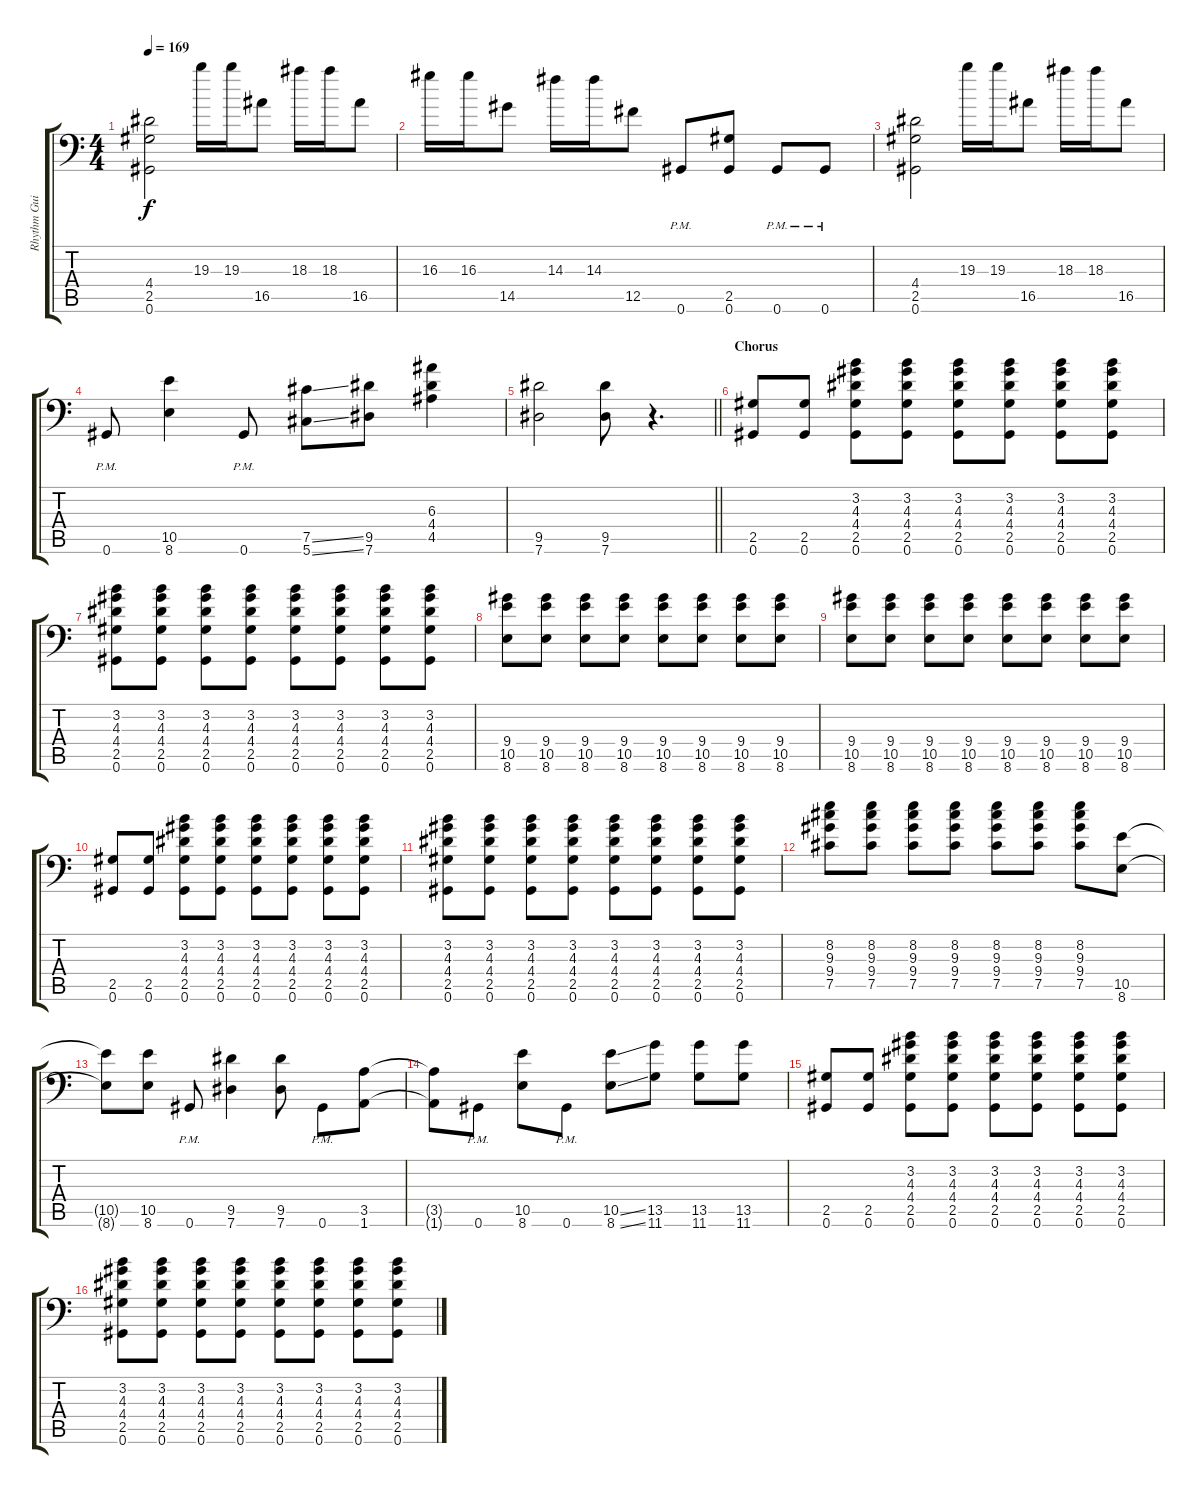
\track ("Rhythm Guitar 2" "Rhythm Gui") {instrument distortionguitar}
\staff {score tabs}
\tuning (Db4 Ab3 E3 B2 Gb2 Ab1) {hide}
\ts (4 4)
\tempo 169
\clef f4
\ks c
(4.4 2.5 0.6).2{dy f} 19.3.16 19.3.16 16.5.8 18.3.16 18.3.16 16.5.8 |
16.3.16 16.3.16 14.5.8 14.3.16 14.3.16 12.5.8 0.6{pm}.8 (2.5 0.6).8 0.6{pm}.8 0.6{pm}.8 |
(4.4 2.5 0.6).2 19.3.16 19.3.16 16.5.8 18.3.16 18.3.16 16.5.8 |
0.6{pm}.8 (10.5 8.6).4 0.6{pm}.8 (7.5{ss} 5.6{ss}).8 (9.5 7.6).8 (6.3 4.4 4.5).4 |
\barLineRight lightlight
(9.5 7.6).2 (9.5 7.6).8 r.4{d} |
\section ("" "Chorus")
(2.5 0.6).8 (2.5 0.6).8 (3.2 4.3 4.4 2.5 0.6).8 (3.2 4.3 4.4 2.5 0.6).8 (3.2 4.3 4.4 2.5 0.6).8 (3.2 4.3 4.4 2.5 0.6).8 (3.2 4.3 4.4 2.5 0.6).8 (3.2 4.3 4.4 2.5 0.6).8 |
(3.2 4.3 4.4 2.5 0.6).8 (3.2 4.3 4.4 2.5 0.6).8 (3.2 4.3 4.4 2.5 0.6).8 (3.2 4.3 4.4 2.5 0.6).8 (3.2 4.3 4.4 2.5 0.6).8 (3.2 4.3 4.4 2.5 0.6).8 (3.2 4.3 4.4 2.5 0.6).8 (3.2 4.3 4.4 2.5 0.6).8 |
(9.4 10.5 8.6).8 (9.4 10.5 8.6).8 (9.4 10.5 8.6).8 (9.4 10.5 8.6).8 (9.4 10.5 8.6).8 (9.4 10.5 8.6).8 (9.4 10.5 8.6).8 (9.4 10.5 8.6).8 |
(9.4 10.5 8.6).8 (9.4 10.5 8.6).8 (9.4 10.5 8.6).8 (9.4 10.5 8.6).8 (9.4 10.5 8.6).8 (9.4 10.5 8.6).8 (9.4 10.5 8.6).8 (9.4 10.5 8.6).8 |
(2.5 0.6).8 (2.5 0.6).8 (3.2 4.3 4.4 2.5 0.6).8 (3.2 4.3 4.4 2.5 0.6).8 (3.2 4.3 4.4 2.5 0.6).8 (3.2 4.3 4.4 2.5 0.6).8 (3.2 4.3 4.4 2.5 0.6).8 (3.2 4.3 4.4 2.5 0.6).8 |
(3.2 4.3 4.4 2.5 0.6).8 (3.2 4.3 4.4 2.5 0.6).8 (3.2 4.3 4.4 2.5 0.6).8 (3.2 4.3 4.4 2.5 0.6).8 (3.2 4.3 4.4 2.5 0.6).8 (3.2 4.3 4.4 2.5 0.6).8 (3.2 4.3 4.4 2.5 0.6).8 (3.2 4.3 4.4 2.5 0.6).8 |
(8.2 9.3 9.4 7.5).8 (8.2 9.3 9.4 7.5).8 (8.2 9.3 9.4 7.5).8 (8.2 9.3 9.4 7.5).8 (8.2 9.3 9.4 7.5).8 (8.2 9.3 9.4 7.5).8 (8.2 9.3 9.4 7.5).8 (10.5 8.6).8 |
(10.5{t} 8.6{t}).8 (10.5 8.6).8 0.6{pm}.8 (9.5 7.6).4 (9.5 7.6).8 0.6{pm}.8 (3.5 1.6).8 |
(3.5{t} 1.6{t}).8 0.6{pm}.8 (10.5 8.6).8 0.6{pm}.8 (10.5{ss} 8.6{ss}).8 (13.5 11.6).8 (13.5 11.6).8 (13.5 11.6).8 |
(2.5 0.6).8 (2.5 0.6).8 (3.2 4.3 4.4 2.5 0.6).8 (3.2 4.3 4.4 2.5 0.6).8 (3.2 4.3 4.4 2.5 0.6).8 (3.2 4.3 4.4 2.5 0.6).8 (3.2 4.3 4.4 2.5 0.6).8 (3.2 4.3 4.4 2.5 0.6).8 |
(3.2 4.3 4.4 2.5 0.6).8 (3.2 4.3 4.4 2.5 0.6).8 (3.2 4.3 4.4 2.5 0.6).8 (3.2 4.3 4.4 2.5 0.6).8 (3.2 4.3 4.4 2.5 0.6).8 (3.2 4.3 4.4 2.5 0.6).8 (3.2 4.3 4.4 2.5 0.6).8 (3.2 4.3 4.4 2.5 0.6).8
